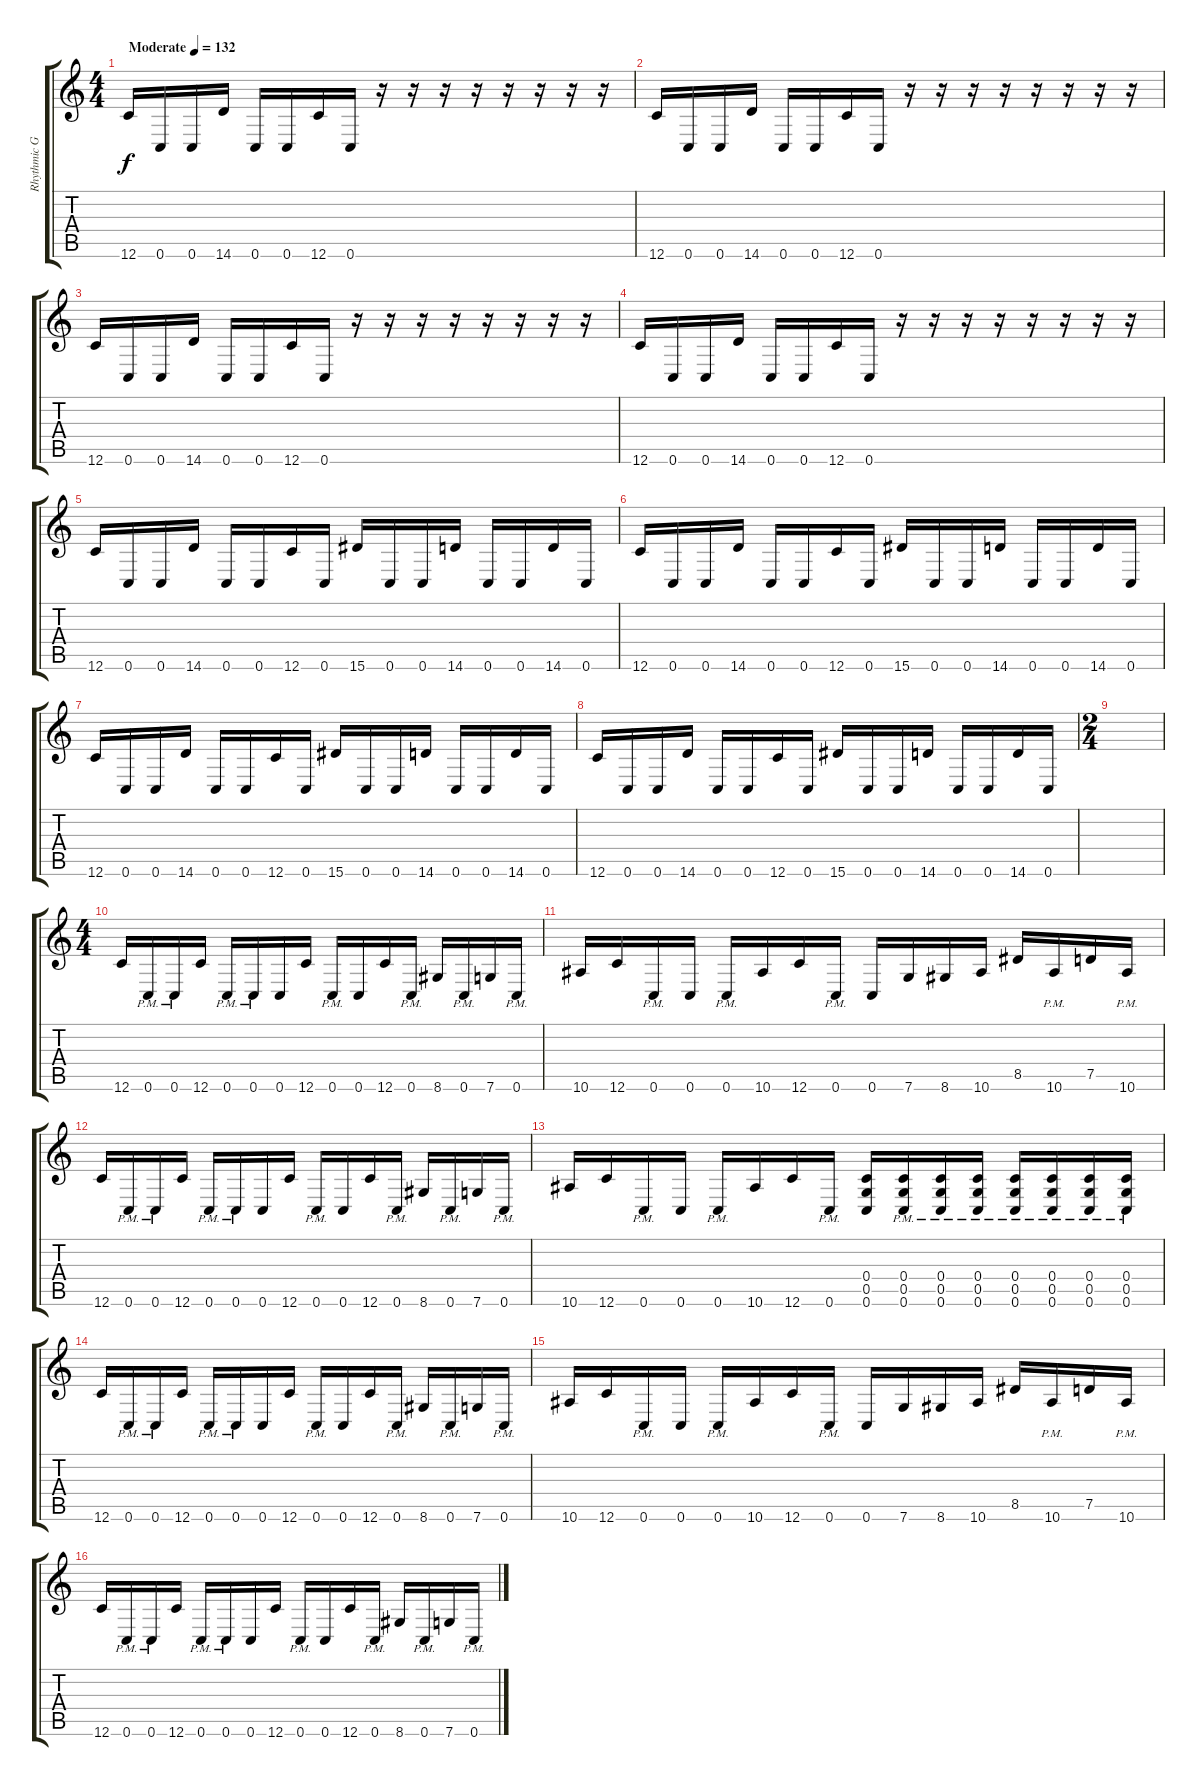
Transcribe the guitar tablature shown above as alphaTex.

\track ("Rhythmic Guitar" "Rhythmic G") {instrument distortionguitar}
\staff {score tabs}
\tuning (D4 A3 F3 C3 G2 C2) {hide}
\ts (4 4)
\tempo (132 "Moderate")
\clef g2
\ks c
12.6.16{dy f instrument distortionguitar} 0.6.16 0.6.16 14.6.16 0.6.16 0.6.16 12.6.16 0.6.16 r.16 r.16 r.16 r.16 r.16 r.16 r.16 r.16 |
12.6.16 0.6.16 0.6.16 14.6.16 0.6.16 0.6.16 12.6.16 0.6.16 r.16 r.16 r.16 r.16 r.16 r.16 r.16 r.16 |
12.6.16 0.6.16 0.6.16 14.6.16 0.6.16 0.6.16 12.6.16 0.6.16 r.16 r.16 r.16 r.16 r.16 r.16 r.16 r.16 |
12.6.16 0.6.16 0.6.16 14.6.16 0.6.16 0.6.16 12.6.16 0.6.16 r.16 r.16 r.16 r.16 r.16 r.16 r.16 r.16 |
12.6.16 0.6.16 0.6.16 14.6.16 0.6.16 0.6.16 12.6.16 0.6.16 15.6.16 0.6.16 0.6.16 14.6.16 0.6.16 0.6.16 14.6.16 0.6.16 |
12.6.16 0.6.16 0.6.16 14.6.16 0.6.16 0.6.16 12.6.16 0.6.16 15.6.16 0.6.16 0.6.16 14.6.16 0.6.16 0.6.16 14.6.16 0.6.16 |
12.6.16 0.6.16 0.6.16 14.6.16 0.6.16 0.6.16 12.6.16 0.6.16 15.6.16 0.6.16 0.6.16 14.6.16 0.6.16 0.6.16 14.6.16 0.6.16 |
12.6.16 0.6.16 0.6.16 14.6.16 0.6.16 0.6.16 12.6.16 0.6.16 15.6.16 0.6.16 0.6.16 14.6.16 0.6.16 0.6.16 14.6.16 0.6.16 |
\ts (2 4)
|
\ts (4 4)
12.6.16 0.6{pm}.16 0.6{pm}.16 12.6.16 0.6{pm}.16 0.6{pm}.16 0.6.16 12.6.16 0.6{pm}.16 0.6.16 12.6.16 0.6{pm}.16 8.6.16 0.6{pm}.16 7.6.16 0.6{pm}.16 |
10.6.16 12.6.16 0.6{pm}.16 0.6.16 0.6{pm}.16 10.6.16 12.6.16 0.6{pm}.16 0.6.16 7.6.16 8.6.16 10.6.16 8.5.16 10.6{pm}.16 7.5.16 10.6{pm}.16 |
12.6.16 0.6{pm}.16 0.6{pm}.16 12.6.16 0.6{pm}.16 0.6{pm}.16 0.6.16 12.6.16 0.6{pm}.16 0.6.16 12.6.16 0.6{pm}.16 8.6.16 0.6{pm}.16 7.6.16 0.6{pm}.16 |
10.6.16 12.6.16 0.6{pm}.16 0.6.16 0.6{pm}.16 10.6.16 12.6.16 0.6{pm}.16 (0.4 0.5 0.6).16 (0.4{pm} 0.5{pm} 0.6{pm}).16 (0.4{pm} 0.5{pm} 0.6{pm}).16 (0.4{pm} 0.5{pm} 0.6{pm}).16 (0.4{pm} 0.5{pm} 0.6{pm}).16 (0.4{pm} 0.5{pm} 0.6{pm}).16 (0.4{pm} 0.5{pm} 0.6{pm}).16 (0.4{pm} 0.5{pm} 0.6{pm}).16 |
12.6.16 0.6{pm}.16 0.6{pm}.16 12.6.16 0.6{pm}.16 0.6{pm}.16 0.6.16 12.6.16 0.6{pm}.16 0.6.16 12.6.16 0.6{pm}.16 8.6.16 0.6{pm}.16 7.6.16 0.6{pm}.16 |
10.6.16 12.6.16 0.6{pm}.16 0.6.16 0.6{pm}.16 10.6.16 12.6.16 0.6{pm}.16 0.6.16 7.6.16 8.6.16 10.6.16 8.5.16 10.6{pm}.16 7.5.16 10.6{pm}.16 |
12.6.16 0.6{pm}.16 0.6{pm}.16 12.6.16 0.6{pm}.16 0.6{pm}.16 0.6.16 12.6.16 0.6{pm}.16 0.6.16 12.6.16 0.6{pm}.16 8.6.16 0.6{pm}.16 7.6.16 0.6{pm}.16
